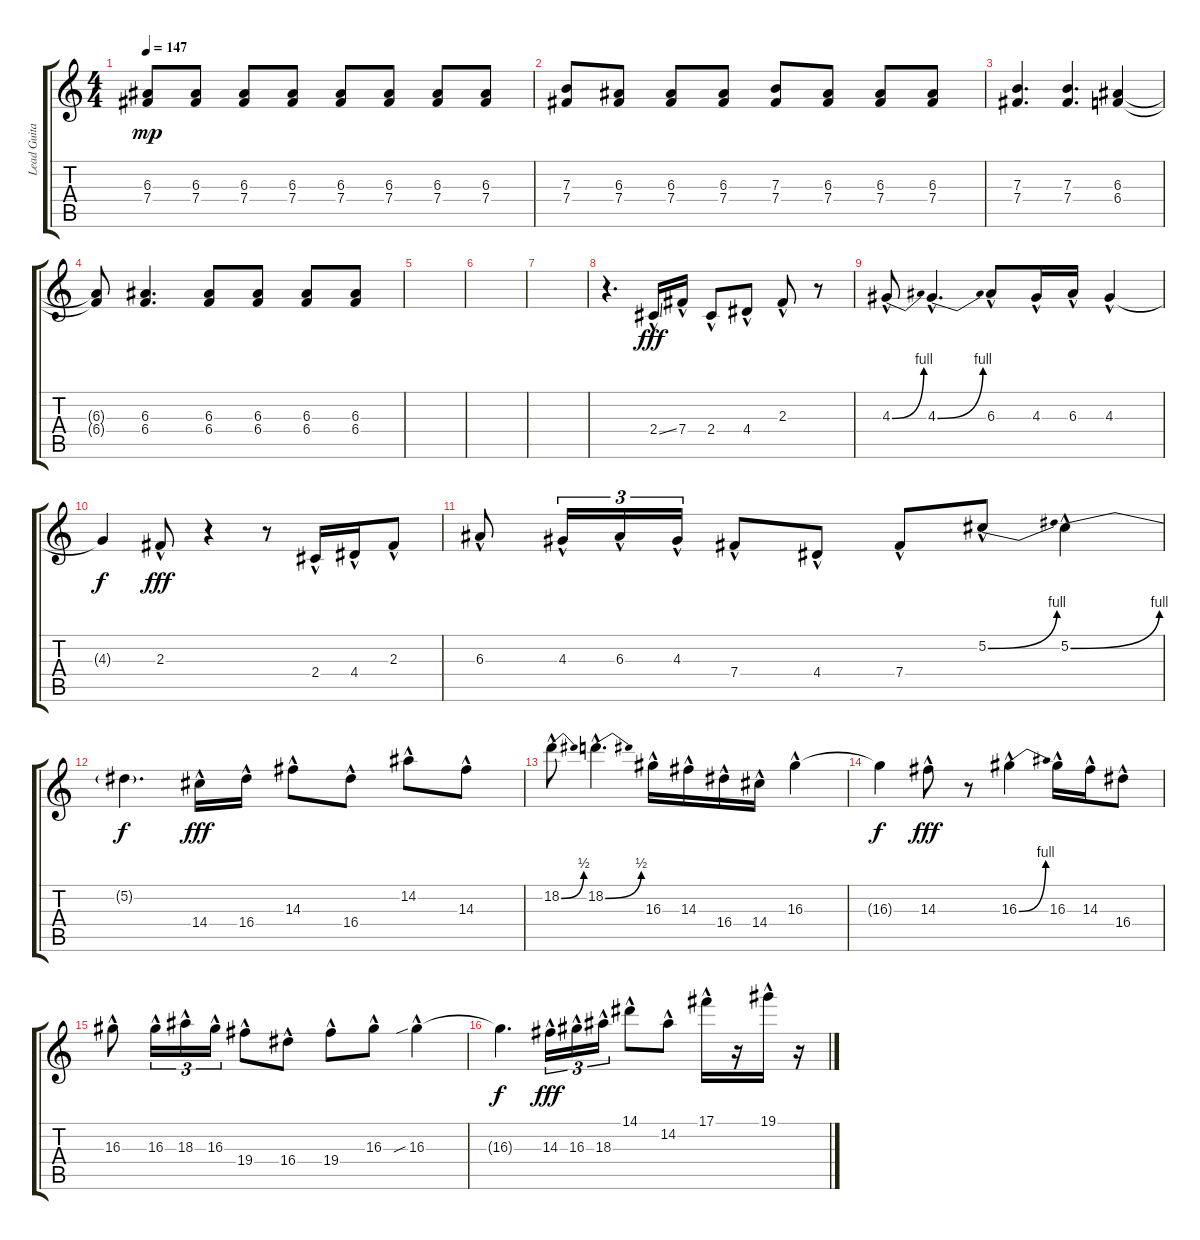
\track ("Lead Guitar" "Lead Guita") {instrument distortionguitar}
\staff {score tabs}
\tuning (Db4 Ab3 E3 B2 Gb2 B1) {hide}
\ts (4 4)
\tempo 147
\clef g2
\ks c
(6.3 7.4).8{dy mp} (6.3 7.4).8 (6.3 7.4).8 (6.3 7.4).8 (6.3 7.4).8 (6.3 7.4).8 (6.3 7.4).8 (6.3 7.4).8 |
(7.3 7.4).8 (6.3 7.4).8 (6.3 7.4).8 (6.3 7.4).8 (7.3 7.4).8 (6.3 7.4).8 (6.3 7.4).8 (6.3 7.4).8 |
(7.3 7.4).4{d} (7.3 7.4).4{d} (6.3 6.4).4 |
(6.3{t} 6.4{t}).8 (6.3 6.4).4{d} (6.3 6.4).8 (6.3 6.4).8 (6.3 6.4).8 (6.3 6.4).8 |
|
|
|
r.4{d} 2.4{ss hac}.16{dy fff} 7.4{hac}.16 2.4{hac}.8 4.4{hac}.8 2.3{hac}.8 r.8 |
4.3{be (bend 0 0 60 4) hac}.8 4.3{be (bend 0 0 60 4) hac}.4{d} 6.3{hac}.8 4.3{hac}.16 6.3{hac}.16 4.3{hac}.4 |
4.3{t}.4{dy f} 2.3{hac}.8{dy fff} r.4 r.8 2.4{hac}.16 4.4{hac}.16 2.3{hac}.8 |
6.3{hac}.8 4.3{hac}.16{tu (3 2)} 6.3{hac}.16{tu (3 2)} 4.3{hac}.16{tu (3 2)} 7.4{hac}.8 4.4{hac}.8 7.4{hac}.8 5.2{be (bend 0 0 60 4) hac}.8 5.2{be (bend 0 0 60 4) hac}.4 |
5.2{t}.4{d dy f} 14.4{hac}.16{dy fff} 16.4{hac}.16 14.3{hac}.8 16.4{hac}.8 14.2{hac}.8 14.3{hac}.8 |
18.2{be (bend 0 0 60 2) hac}.8 18.2{be (bend 0 0 60 2) hac}.4{d} 16.3{hac}.16 14.3{hac}.16 16.4{hac}.16 14.4{hac}.16 16.3{hac}.4 |
16.3{t}.4{dy f} 14.3{hac}.8{dy fff} r.8 16.3{be (bend 0 0 60 4) hac}.4 16.3{hac}.16 14.3{hac}.16 16.4{hac}.8 |
16.3{hac}.8 16.3{hac}.16{tu (3 2)} 18.3{hac}.16{tu (3 2)} 16.3{hac}.16{tu (3 2)} 19.4{hac}.8 16.4{hac}.8 19.4{hac}.8 16.3{hac}.8 16.3{sib hac}.4 |
16.3{t}.4{d dy f} 14.3{hac}.16{tu (3 2) dy fff} 16.3{hac}.16{tu (3 2)} 18.3{hac}.16{tu (3 2)} 14.1{hac}.8 14.2{hac}.8 17.1{hac}.16 r.16 19.1{hac}.16 r.16
